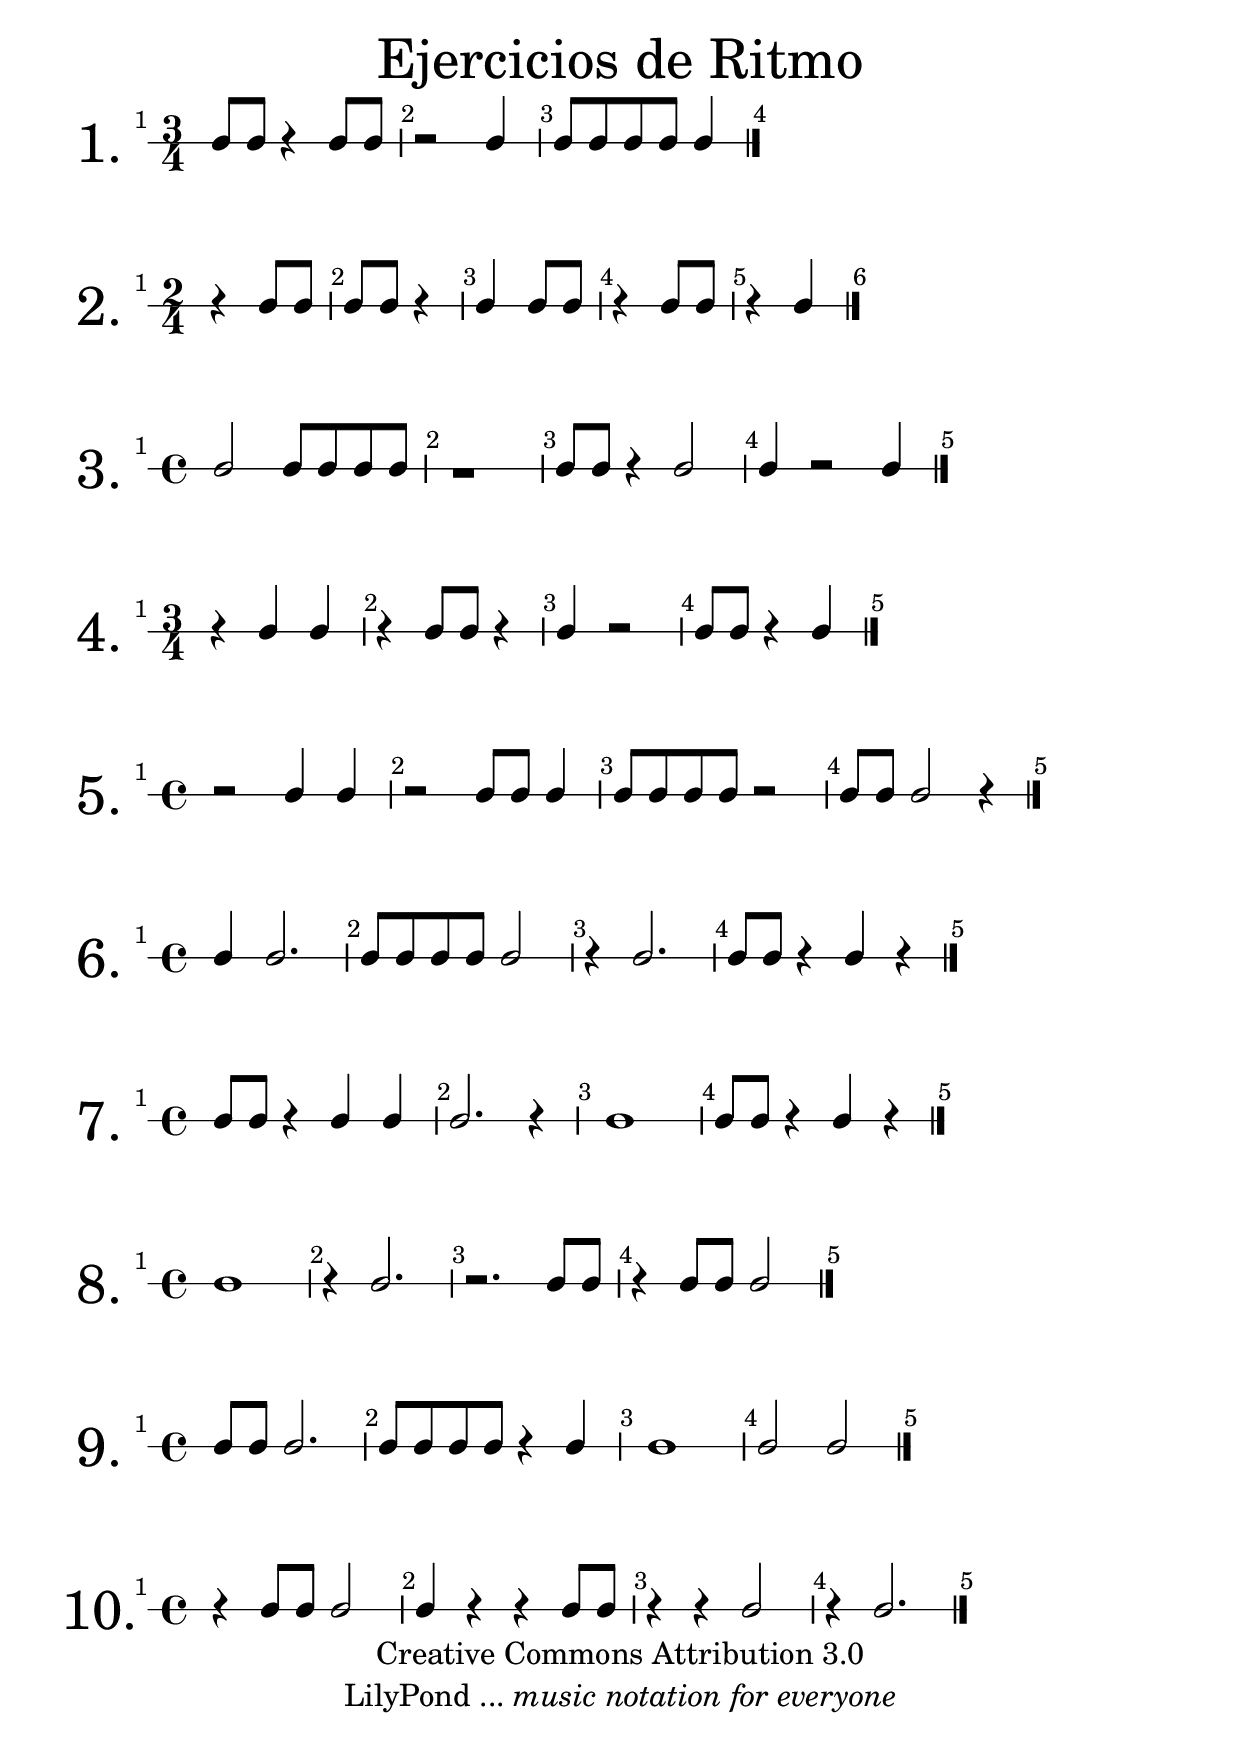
% ****************************************************************
% Nombre del archivo
% by serach.sam@
% Descripcion
% ****************************************************************
\language "espanol"
\version "2.23.2"


fragi = \relative do' {
  \time 3/4
  do8 do r4 do8 do
  r2 do4
  do8 do do do do4
  \bar "|."
}

fragii = \relative do' {
  \time 2/4
  r4 do8 do
  do8 do r4
  do4 do8 do
  r4 do 8 do8
  r4 do
  \bar "|."
}

fragiii = \relative do' {
  do2 do8 do do do
  r1
  do8 do r4 do2
  do4 r2 do4
  \bar "|."
}

fragiv = \relative do' {
  \time 3/4
  r4 do do
  r4 do8 do r4
  do4 r2
  do8 do r4 do
  \bar "|."
}

fragv = \relative do'' {
  r2 do4 do
  r2 do8 do do4
  do8 do do do r2
  do8 do do2 r4
  \bar "|."
}

fragvi = \relative do' {
  do4 do2.
  do8 do do do do2
  r4 do2.
  do8 do r4 do4 r
  \bar "|."
}

fragvii = \relative do'' {
  do8 do r4 do4 do
  do2. r4
  do1
  do8 do r4 do r
  \bar "|."
}

fragviii = \relative do'' {
  do1
  r4 do2.
  r2. do8 do
  r4 do8 do do2
  \bar "|."
}

fragix = \relative do'' {
  do8 do do2.
  do8 do do do r4 do
  do1
  do2 do
  \bar "|."
}

fragx = \relative do' {
  r4 do8 do do2
  do4 r r do8 do
  r4 r do2
  r4 do2.
  \bar "|."
}

#(set-global-staff-size 27)

\markup { \fill-line { \center-column { \fontsize #5 "Ejercicios de Ritmo"  } } }
\header {
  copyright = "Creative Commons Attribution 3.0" 
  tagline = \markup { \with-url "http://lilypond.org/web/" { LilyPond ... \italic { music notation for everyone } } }
  breakbefore = ##t
}

\score {
  <<
    \new RhythmicStaff {
      \set Staff.instrumentName = \markup{ \fontsize #5 "1." }
      \override Score.BarNumber.break-visibility = #'#(#t #t #t)
      \set Score.barNumberVisibility = #all-bar-numbers-visible
      \bar ""
      \new Voice = "myRhythm" {
        \fragi
      }
    }
  >>
}

% Ejercicio 2
\score {
  <<
    \new RhythmicStaff {
      \set Staff.instrumentName = \markup{ \fontsize #5 "2." }
      \override Score.BarNumber.break-visibility = #'#(#t #t #t)
      \set Score.barNumberVisibility = #all-bar-numbers-visible
      \bar ""
      \new Voice = "myRhythm" {
        \fragii
      }
    }
  >>
}

% Ejercicio 3
\score {
  <<
    \new RhythmicStaff {
      \set Staff.instrumentName = \markup{ \fontsize #5 "3." }
      \override Score.BarNumber.break-visibility = #'#(#t #t #t)
      \set Score.barNumberVisibility = #all-bar-numbers-visible
      \bar ""
      \new Voice = "myRhythm" {
        \fragiii
      }
    }
  >>
}

% Ejercicio 4
\score {
  <<
    \new RhythmicStaff {
      \set Staff.instrumentName = \markup{ \fontsize #5 "4." }
      \override Score.BarNumber.break-visibility = #'#(#t #t #t)
      \set Score.barNumberVisibility = #all-bar-numbers-visible
      \bar ""
      \new Voice = "myRhythm" {
        \fragiv
      }
    }
  >>
}

% Ejercicio 5
\score {
  <<
    \new RhythmicStaff {
      \set Staff.instrumentName = \markup{ \fontsize #5 "5." }
      \override Score.BarNumber.break-visibility = #'#(#t #t #t)
      \set Score.barNumberVisibility = #all-bar-numbers-visible
      \bar ""
      \new Voice = "myRhythm" {
        \fragv
      }
    }
  >>
}

% Ejercicio 6
\score {
  <<
    \new RhythmicStaff {
      \set Staff.instrumentName = \markup{ \fontsize #5 "6." }
      \override Score.BarNumber.break-visibility = #'#(#t #t #t)
      \set Score.barNumberVisibility = #all-bar-numbers-visible
      \bar ""
      \new Voice = "myRhythm" {
        \fragvi
      }
    }
  >>
}

% Ejercicio 7
\score {
  <<
    \new RhythmicStaff {
      \set Staff.instrumentName = \markup{ \fontsize #5 "7." }
      \override Score.BarNumber.break-visibility = #'#(#t #t #t)
      \set Score.barNumberVisibility = #all-bar-numbers-visible
      \bar ""
      \new Voice = "myRhythm" {
        \fragvii
      }
    }
  >>
}

% Ejercicio 8
\score {
  <<
    \new RhythmicStaff {
      \set Staff.instrumentName = \markup{ \fontsize #5 "8." }
      \override Score.BarNumber.break-visibility = #'#(#t #t #t)
      \set Score.barNumberVisibility = #all-bar-numbers-visible
      \bar ""
      \new Voice = "myRhythm" {
        \fragviii
      }
    }
  >>
}

% Ejercicio 9
\score {
  <<
    \new RhythmicStaff {
      \set Staff.instrumentName = \markup{ \fontsize #5 "9." }
      \override Score.BarNumber.break-visibility = #'#(#t #t #t)
      \set Score.barNumberVisibility = #all-bar-numbers-visible
      \bar ""
      \new Voice = "myRhythm" {
        \fragix
      }
    }
  >>
}

% Ejercicio 10
\score {
  <<
    \new RhythmicStaff {
      \set Staff.instrumentName = \markup{ \fontsize #5 "10." }
      \override Score.BarNumber.break-visibility = #'#(#t #t #t)
      \set Score.barNumberVisibility = #all-bar-numbers-visible
      \bar ""
      \new Voice = "myRhythm" {
        \fragx
      }
    }
  >>
}

\paper {
  #( set-default-paper-size "letter" )
}